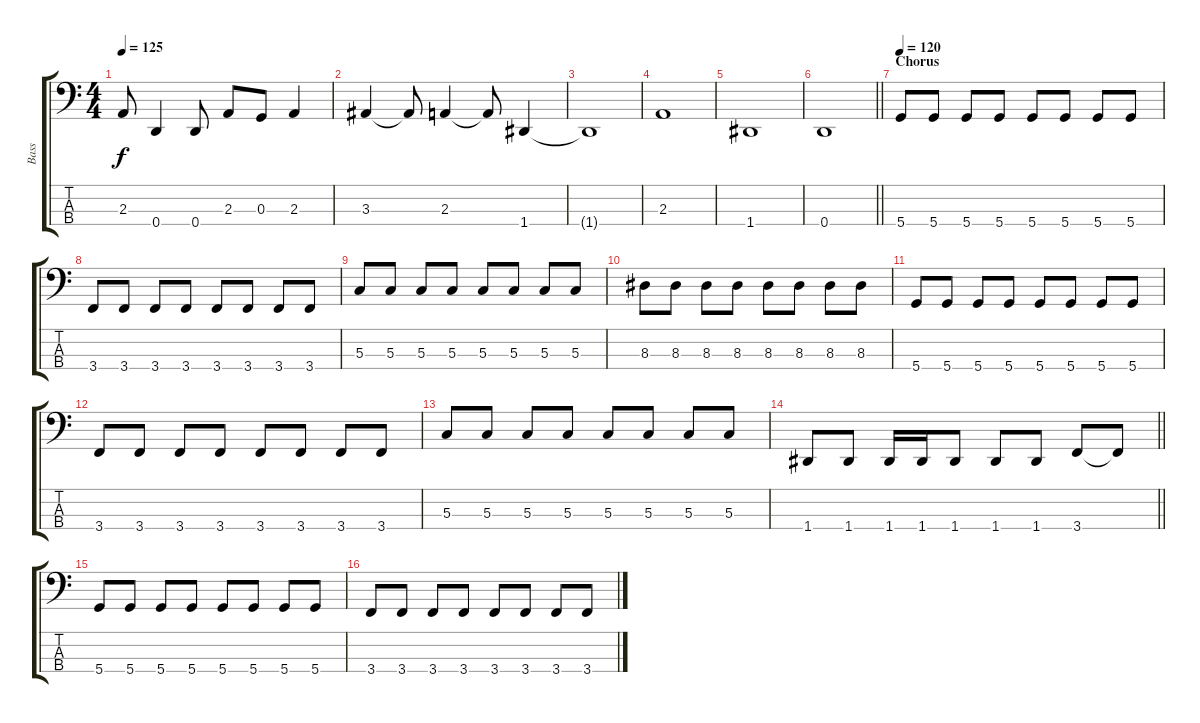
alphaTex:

\track ("Bass" "Bass") {instrument electricbassfinger}
\staff {score tabs}
\tuning (F2 C2 G1 D1) {hide}
\ts (4 4)
\tempo 125
\clef f4
\ks c
2.3{t}.8{dy f} 0.4.4 0.4.8 2.3.8 0.3.8 2.3.4 |
3.3.4 3.3{t}.8 2.3.4 2.3{t}.8 1.4.4 |
1.4{t}.1 |
2.3.1 |
1.4.1 |
\barLineRight lightlight
0.4.1 |
\section ("" "Chorus")
\tempo 120
5.4.8 5.4.8 5.4.8 5.4.8 5.4.8 5.4.8 5.4.8 5.4.8 |
3.4.8 3.4.8 3.4.8 3.4.8 3.4.8 3.4.8 3.4.8 3.4.8 |
5.3.8 5.3.8 5.3.8 5.3.8 5.3.8 5.3.8 5.3.8 5.3.8 |
8.3.8 8.3.8 8.3.8 8.3.8 8.3.8 8.3.8 8.3.8 8.3.8 |
5.4.8 5.4.8 5.4.8 5.4.8 5.4.8 5.4.8 5.4.8 5.4.8 |
3.4.8 3.4.8 3.4.8 3.4.8 3.4.8 3.4.8 3.4.8 3.4.8 |
5.3.8 5.3.8 5.3.8 5.3.8 5.3.8 5.3.8 5.3.8 5.3.8 |
\barLineRight lightlight
1.4.8 1.4.8 1.4.16 1.4.16 1.4.8 1.4.8 1.4.8 3.4.8 3.4{t}.8 |
5.4.8 5.4.8 5.4.8 5.4.8 5.4.8 5.4.8 5.4.8 5.4.8 |
3.4.8 3.4.8 3.4.8 3.4.8 3.4.8 3.4.8 3.4.8 3.4.8
